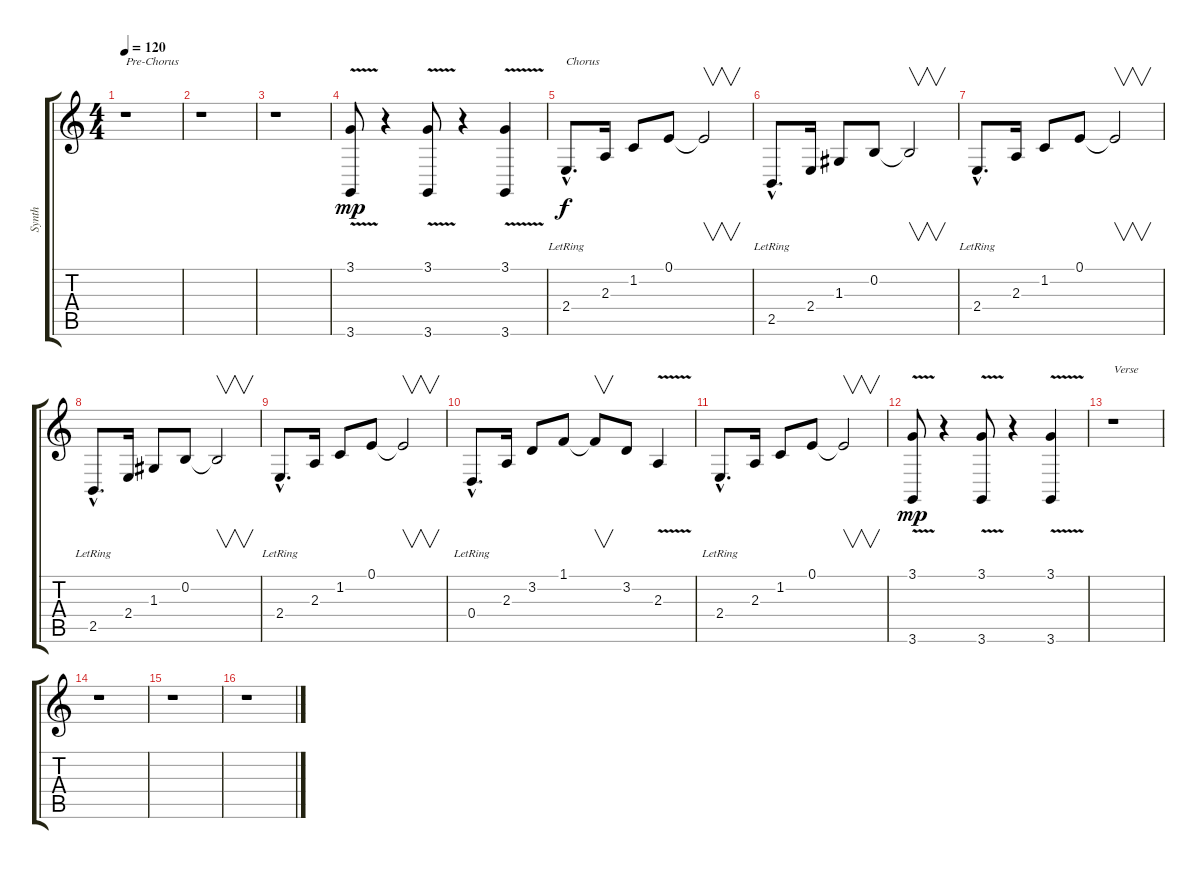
\track ("Synth" "Synth") {instrument pad1newage}
\staff {score tabs}
\tuning (E4 B3 G3 D3 A2 E2) {hide}
\ts (4 4)
\tempo 120
\clef g2
\ks c
r.1{txt "Pre-Chorus" dy ppp} |
r.1 |
r.1 |
(3.1{v} 3.6).8{dy mp} r.4 (3.1{v} 3.6).8 r.4 (3.1{v} 3.6).4 |
2.4{hac lr}.8{d txt "Chorus" dy f} 2.3.16 1.2.8 0.1.8 0.1{t}.2{v} |
2.5{hac lr}.8{d} 2.4.16 1.3.8 0.2.8 0.2{t}.2{v} |
2.4{hac lr}.8{d} 2.3.16 1.2.8 0.1.8 0.1{t}.2{v} |
2.5{hac lr}.8{d} 2.4.16 1.3.8 0.2.8 0.2{t}.2{v} |
2.4{hac lr}.8{d} 2.3.16 1.2.8 0.1.8 0.1{t}.2{v} |
0.4{hac lr}.8{d} 2.3.16 3.2.8 1.1.8 1.1{t}.8{v} 3.2.8 2.3{v}.4 |
2.4{hac lr}.8{d} 2.3.16 1.2.8 0.1.8 0.1{t}.2{v} |
(3.1{v} 3.6).8{dy mp} r.4 (3.1{v} 3.6).8 r.4 (3.1{v} 3.6).4 |
r.1{txt "Verse"} |
r.1 |
r.1 |
r.1
